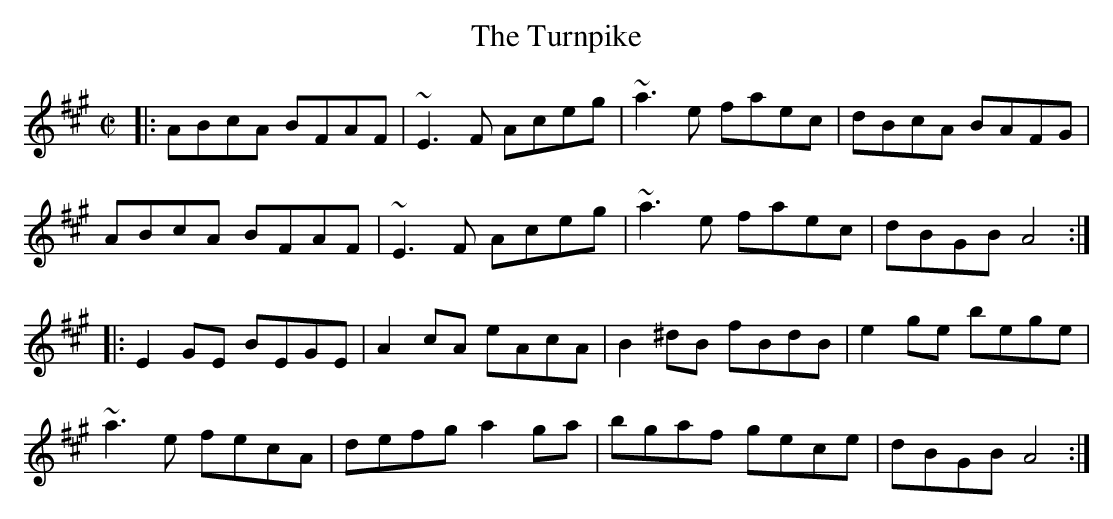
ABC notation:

X:1
T:Turnpike, The
M:C|
K:A
|: ABcA BFAF | ~E3F Aceg | ~a3e faec | dBcA BAFG |
ABcA BFAF | ~E3F Aceg | ~a3e faec | dBGB A4 :|
|:E2GE BEGE | A2cA eAcA | B2^dB fBdB | e2ge bege |
~a3e fecA | defg a2ga | bgaf gece | dBGB A4 :|
